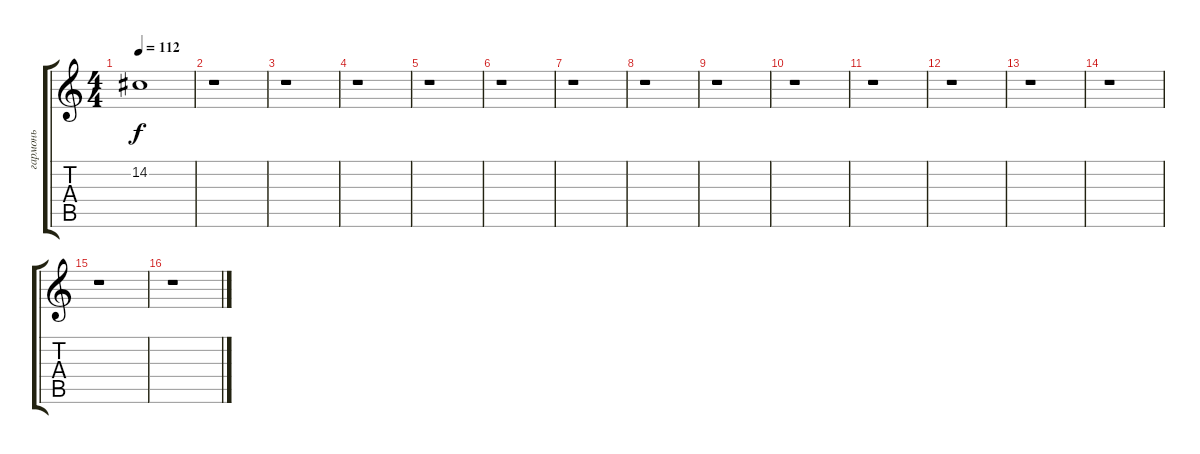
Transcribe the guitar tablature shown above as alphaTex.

\track ("гармонь" "гармонь") {instrument accordion}
\staff {score tabs}
\tuning (E4 B3 G3 D3 A2 E2) {hide}
\ts (4 4)
\tempo 112
\clef g2
\ks c
14.2{t}.1{dy f} |
r.1 |
r.1 |
r.1 |
r.1 |
r.1 |
r.1 |
r.1 |
r.1 |
r.1 |
r.1 |
r.1 |
r.1 |
r.1 |
r.1 |
r.1
